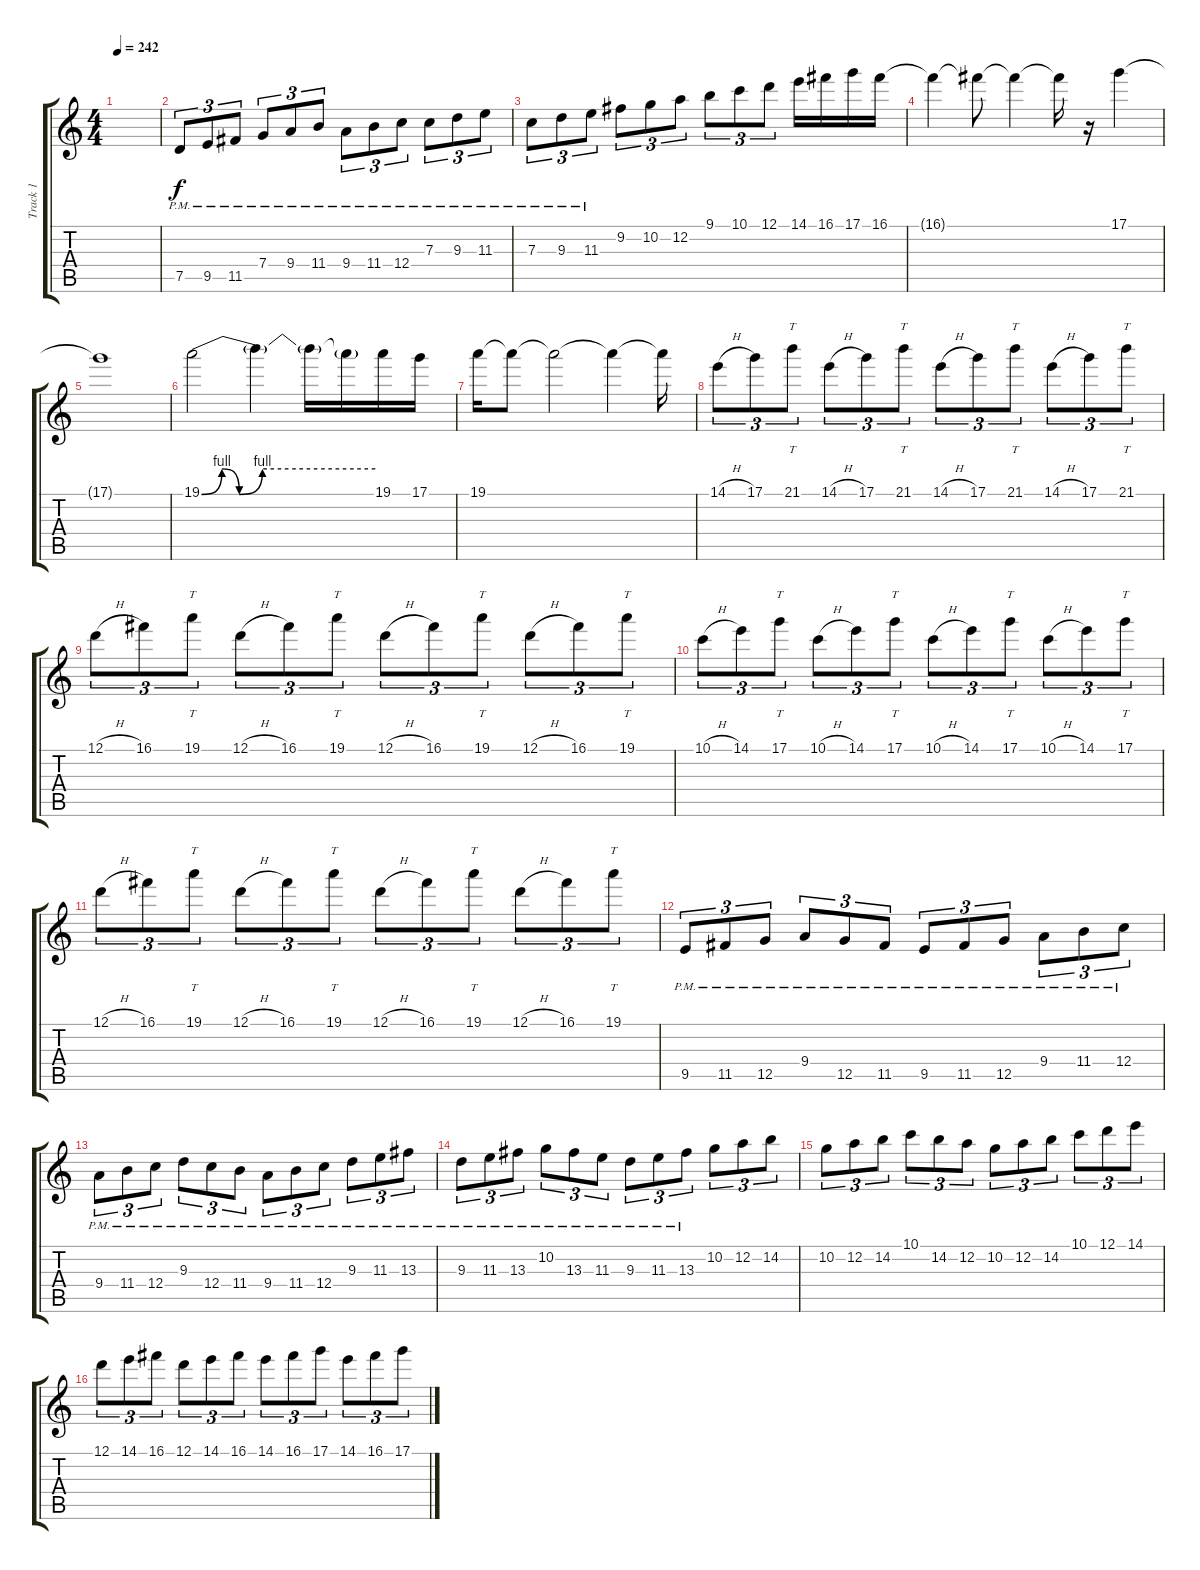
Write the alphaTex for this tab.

\track ("Track 1" "Track 1") {instrument distortionguitar}
\staff {score tabs}
\tuning (D4 A3 F3 C3 G2 C2) {hide}
\ts (4 4)
\tempo 242
\clef g2
\ks c
|
7.5{pm}.8{tu (3 2)} 9.5{pm}.8{tu (3 2)} 11.5{pm}.8{tu (3 2)} 7.4{pm}.8{tu (3 2)} 9.4{pm}.8{tu (3 2)} 11.4{pm}.8{tu (3 2)} 9.4{pm}.8{tu (3 2)} 11.4{pm}.8{tu (3 2)} 12.4{pm}.8{tu (3 2)} 7.3{pm}.8{tu (3 2)} 9.3{pm}.8{tu (3 2)} 11.3{pm}.8{tu (3 2)} |
7.3{pm}.8{tu (3 2)} 9.3{pm}.8{tu (3 2)} 11.3{pm}.8{tu (3 2)} 9.2.8{tu (3 2)} 10.2.8{tu (3 2)} 12.2.8{tu (3 2)} 9.1.8{tu (3 2)} 10.1.8{tu (3 2)} 12.1.8{tu (3 2)} 14.1.16 16.1.16 17.1.16 16.1.16 |
16.1{t}.4 16.1{t}.8 16.1{t}.4 16.1{t}.16 r.16 17.1.4 |
17.1{t}.1 |
19.1{be (custom 0 0 7 4 13 0 21 4 30 4 40 4 50 4 60 4)}.2 19.1{t}.4 19.1{t}.16 19.1{t}.16 19.1.16 17.1.16 |
19.1.16 19.1{t}.8 19.1{t}.2 19.1{t}.4 19.1{t}.16 |
14.1{h}.8{tu (3 2)} 17.1.8{tu (3 2)} 21.1.8{tt tu (3 2)} 14.1{h}.8{tu (3 2)} 17.1.8{tu (3 2)} 21.1.8{tt tu (3 2)} 14.1{h}.8{tu (3 2)} 17.1.8{tu (3 2)} 21.1.8{tt tu (3 2)} 14.1{h}.8{tu (3 2)} 17.1.8{tu (3 2)} 21.1.8{tt tu (3 2)} |
12.1{h}.8{tu (3 2)} 16.1.8{tu (3 2)} 19.1.8{tt tu (3 2)} 12.1{h}.8{tu (3 2)} 16.1.8{tu (3 2)} 19.1.8{tt tu (3 2)} 12.1{h}.8{tu (3 2)} 16.1.8{tu (3 2)} 19.1.8{tt tu (3 2)} 12.1{h}.8{tu (3 2)} 16.1.8{tu (3 2)} 19.1.8{tt tu (3 2)} |
10.1{h}.8{tu (3 2)} 14.1.8{tu (3 2)} 17.1.8{tt tu (3 2)} 10.1{h}.8{tu (3 2)} 14.1.8{tu (3 2)} 17.1.8{tt tu (3 2)} 10.1{h}.8{tu (3 2)} 14.1.8{tu (3 2)} 17.1.8{tt tu (3 2)} 10.1{h}.8{tu (3 2)} 14.1.8{tu (3 2)} 17.1.8{tt tu (3 2)} |
12.1{h}.8{tu (3 2)} 16.1.8{tu (3 2)} 19.1.8{tt tu (3 2)} 12.1{h}.8{tu (3 2)} 16.1.8{tu (3 2)} 19.1.8{tt tu (3 2)} 12.1{h}.8{tu (3 2)} 16.1.8{tu (3 2)} 19.1.8{tt tu (3 2)} 12.1{h}.8{tu (3 2)} 16.1.8{tu (3 2)} 19.1.8{tt tu (3 2)} |
9.5{pm}.8{tu (3 2)} 11.5{pm}.8{tu (3 2)} 12.5{pm}.8{tu (3 2)} 9.4{pm}.8{tu (3 2)} 12.5{pm}.8{tu (3 2)} 11.5{pm}.8{tu (3 2)} 9.5{pm}.8{tu (3 2)} 11.5{pm}.8{tu (3 2)} 12.5{pm}.8{tu (3 2)} 9.4{pm}.8{tu (3 2)} 11.4{pm}.8{tu (3 2)} 12.4{pm}.8{tu (3 2)} |
9.4{pm}.8{tu (3 2)} 11.4{pm}.8{tu (3 2)} 12.4{pm}.8{tu (3 2)} 9.3{pm}.8{tu (3 2)} 12.4{pm}.8{tu (3 2)} 11.4{pm}.8{tu (3 2)} 9.4{pm}.8{tu (3 2)} 11.4{pm}.8{tu (3 2)} 12.4{pm}.8{tu (3 2)} 9.3{pm}.8{tu (3 2)} 11.3{pm}.8{tu (3 2)} 13.3{pm}.8{tu (3 2)} |
9.3{pm}.8{tu (3 2)} 11.3{pm}.8{tu (3 2)} 13.3{pm}.8{tu (3 2)} 10.2{pm}.8{tu (3 2)} 13.3{pm}.8{tu (3 2)} 11.3{pm}.8{tu (3 2)} 9.3{pm}.8{tu (3 2)} 11.3{pm}.8{tu (3 2)} 13.3{pm}.8{tu (3 2)} 10.2.8{tu (3 2)} 12.2.8{tu (3 2)} 14.2.8{tu (3 2)} |
10.2.8{tu (3 2)} 12.2.8{tu (3 2)} 14.2.8{tu (3 2)} 10.1.8{tu (3 2)} 14.2.8{tu (3 2)} 12.2.8{tu (3 2)} 10.2.8{tu (3 2)} 12.2.8{tu (3 2)} 14.2.8{tu (3 2)} 10.1.8{tu (3 2)} 12.1.8{tu (3 2)} 14.1.8{tu (3 2)} |
12.1.8{tu (3 2)} 14.1.8{tu (3 2)} 16.1.8{tu (3 2)} 12.1.8{tu (3 2)} 14.1.8{tu (3 2)} 16.1.8{tu (3 2)} 14.1.8{tu (3 2)} 16.1.8{tu (3 2)} 17.1.8{tu (3 2)} 14.1.8{tu (3 2)} 16.1.8{tu (3 2)} 17.1.8{tu (3 2)}
